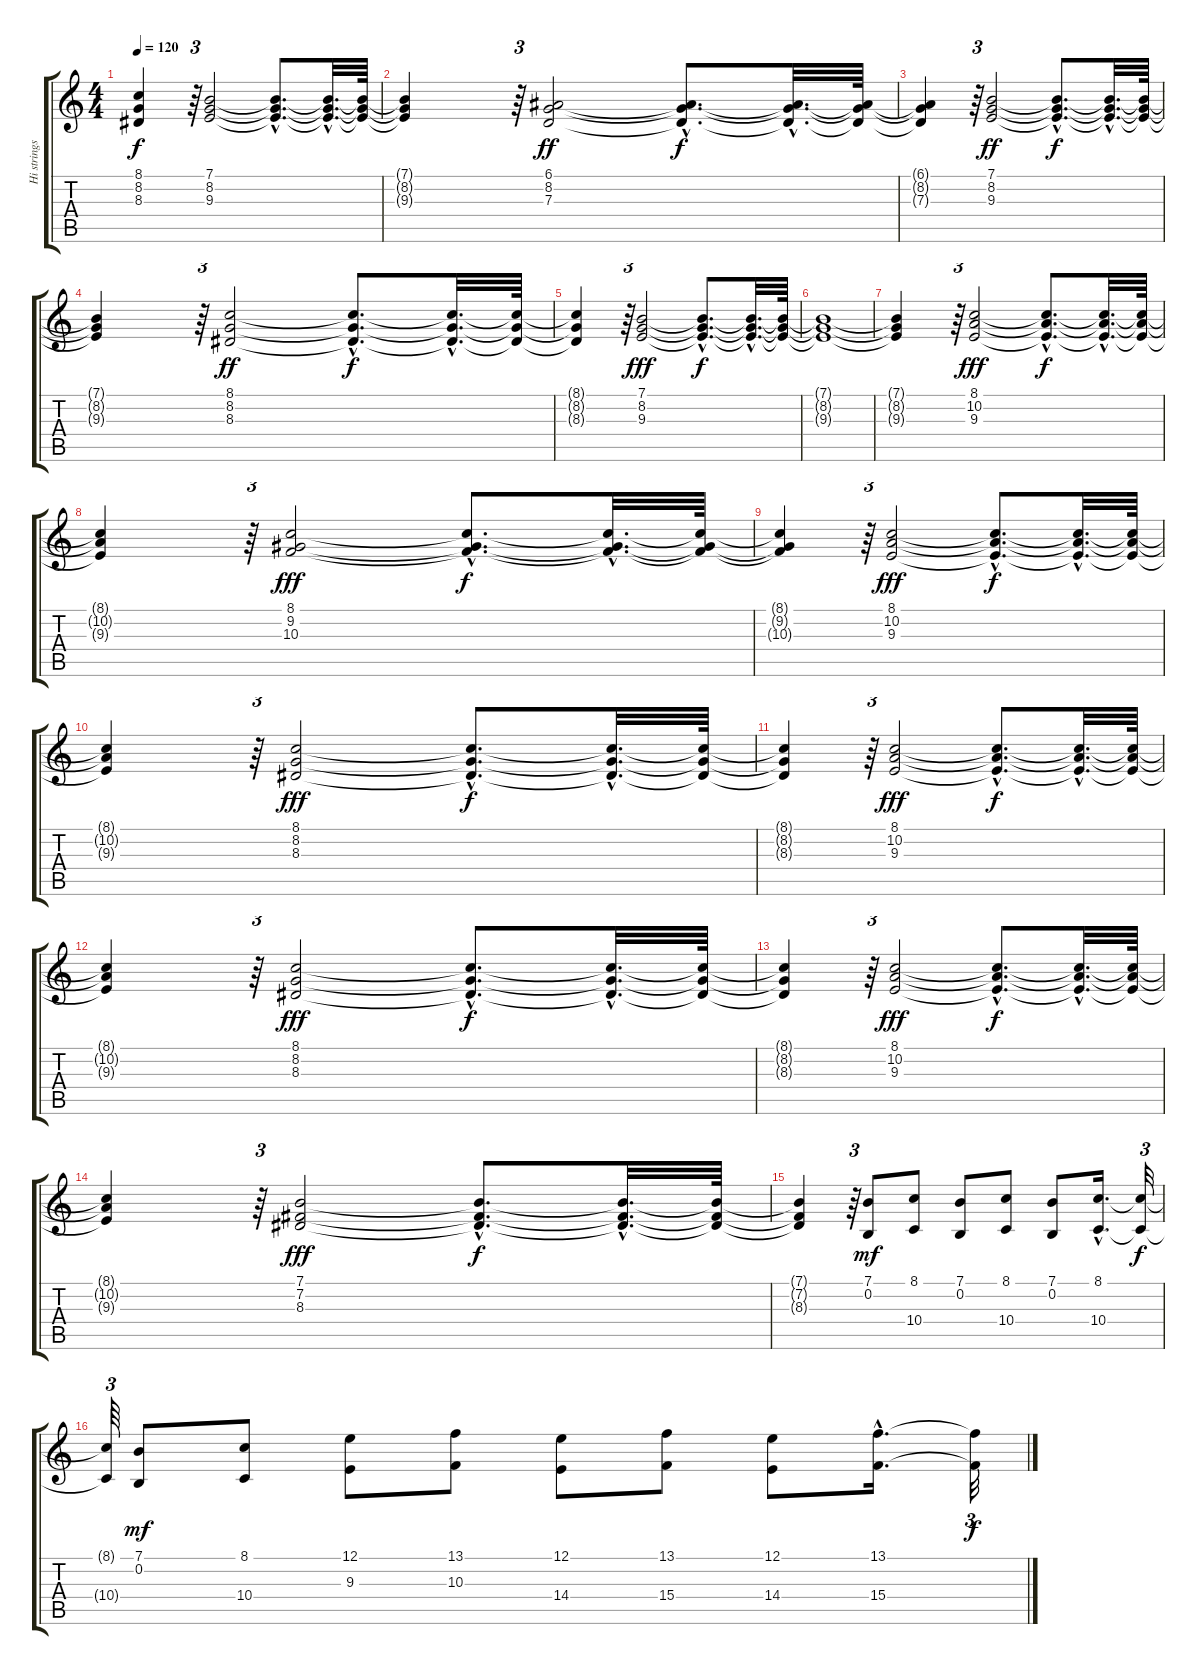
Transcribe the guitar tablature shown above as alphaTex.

\track ("Hi strings" "Hi strings") {instrument stringensemble1}
\staff {score tabs}
\tuning (E4 B3 G3 D3 A2 E2) {hide}
\ts (4 4)
\tempo 120
\clef g2
\ks c
(8.1{t} 8.2{t} 8.3{t}).4{dy f} r.64{tu (3 2)} (7.1 8.2 9.3).2 (7.1{hac t} 8.2{hac t} 9.3{hac t}).8{d} (7.1{hac t} 8.2{hac t} 9.3{hac t}).32{d} (7.1{t} 8.2{t} 9.3{t}).64 |
(7.1{t} 8.2{t} 9.3{t}).4 r.64{tu (3 2)} (6.1 8.2 7.3).2{dy ff} (6.1{hac t} 8.2{hac t} 7.3{hac t}).8{d dy f} (6.1{hac t} 8.2{hac t} 7.3{hac t}).32{d} (6.1{t} 8.2{t} 7.3{t}).64 |
(6.1{t} 8.2{t} 7.3{t}).4 r.64{tu (3 2)} (7.1 8.2 9.3).2{dy ff} (7.1{hac t} 8.2{hac t} 9.3{hac t}).8{d dy f} (7.1{hac t} 8.2{hac t} 9.3{hac t}).32{d} (7.1{t} 8.2{t} 9.3{t}).64 |
(7.1{t} 8.2{t} 9.3{t}).4 r.64{tu (3 2)} (8.1 8.2 8.3).2{dy ff} (8.1{hac t} 8.2{hac t} 8.3{hac t}).8{d dy f} (8.1{hac t} 8.2{hac t} 8.3{hac t}).32{d} (8.1{t} 8.2{t} 8.3{t}).64 |
(8.1{t} 8.2{t} 8.3{t}).4 r.64{tu (3 2)} (7.1 8.2 9.3).2{dy fff volume 10} (7.1{hac t} 8.2{hac t} 9.3{hac t}).8{d dy f} (7.1{hac t} 8.2{hac t} 9.3{hac t}).32{d} (7.1{t} 8.2{t} 9.3{t}).64 |
(7.1{t} 8.2{t} 9.3{t}).1 |
(7.1{t} 8.2{t} 9.3{t}).4 r.64{tu (3 2)} (8.1 10.2 9.3).2{dy fff volume 16} (8.1{hac t} 10.2{hac t} 9.3{hac t}).8{d dy f} (8.1{hac t} 10.2{hac t} 9.3{hac t}).32{d} (8.1{t} 10.2{t} 9.3{t}).64 |
(8.1{t} 10.2{t} 9.3{t}).4 r.64{tu (3 2)} (8.1 9.2 10.3).2{dy fff} (8.1{hac t} 9.2{hac t} 10.3{hac t}).8{d dy f} (8.1{hac t} 9.2{hac t} 10.3{hac t}).32{d} (8.1{t} 9.2{t} 10.3{t}).64 |
(8.1{t} 9.2{t} 10.3{t}).4 r.64{tu (3 2)} (8.1 10.2 9.3).2{dy fff} (8.1{hac t} 10.2{hac t} 9.3{hac t}).8{d dy f} (8.1{hac t} 10.2{hac t} 9.3{hac t}).32{d} (8.1{t} 10.2{t} 9.3{t}).64 |
(8.1{t} 10.2{t} 9.3{t}).4 r.64{tu (3 2)} (8.1 8.2 8.3).2{dy fff} (8.1{hac t} 8.2{hac t} 8.3{hac t}).8{d dy f} (8.1{hac t} 8.2{hac t} 8.3{hac t}).32{d} (8.1{t} 8.2{t} 8.3{t}).64 |
(8.1{t} 8.2{t} 8.3{t}).4 r.64{tu (3 2)} (8.1 10.2 9.3).2{dy fff} (8.1{hac t} 10.2{hac t} 9.3{hac t}).8{d dy f} (8.1{hac t} 10.2{hac t} 9.3{hac t}).32{d} (8.1{t} 10.2{t} 9.3{t}).64 |
(8.1{t} 10.2{t} 9.3{t}).4 r.64{tu (3 2)} (8.1 8.2 8.3).2{dy fff} (8.1{hac t} 8.2{hac t} 8.3{hac t}).8{d dy f} (8.1{hac t} 8.2{hac t} 8.3{hac t}).32{d} (8.1{t} 8.2{t} 8.3{t}).64 |
(8.1{t} 8.2{t} 8.3{t}).4 r.64{tu (3 2)} (8.1 10.2 9.3).2{dy fff} (8.1{hac t} 10.2{hac t} 9.3{hac t}).8{d dy f} (8.1{hac t} 10.2{hac t} 9.3{hac t}).32{d} (8.1{t} 10.2{t} 9.3{t}).64 |
(8.1{t} 10.2{t} 9.3{t}).4 r.64{tu (3 2)} (7.1 7.2 8.3).2{dy fff volume 10} (7.1{hac t} 7.2{hac t} 8.3{hac t}).8{d dy f} (7.1{hac t} 7.2{hac t} 8.3{hac t}).32{d} (7.1{t} 7.2{t} 8.3{t}).64 |
(7.1{t} 7.2{t} 8.3{t}).4 r.64{tu (3 2)} (7.1 0.2).8{dy mf volume 16 instrument stringensemble1} (8.1 10.4).8 (7.1 0.2).8 (8.1 10.4).8 (7.1 0.2).8 (8.1{hac} 10.4{hac}).16{d} (8.1{t} 10.4{t}).32{tu (3 2) dy f} |
(8.1{t} 10.4{t}).64{tu (3 2)} (7.1 0.2).8{dy mf} (8.1 10.4).8 (12.1 9.3).8 (13.1 10.3).8 (12.1 14.4).8 (13.1 15.4).8 (12.1 14.4).8 (13.1{hac} 15.4{hac}).16{d} (13.1{t} 15.4{t}).32{tu (3 2) dy f}
